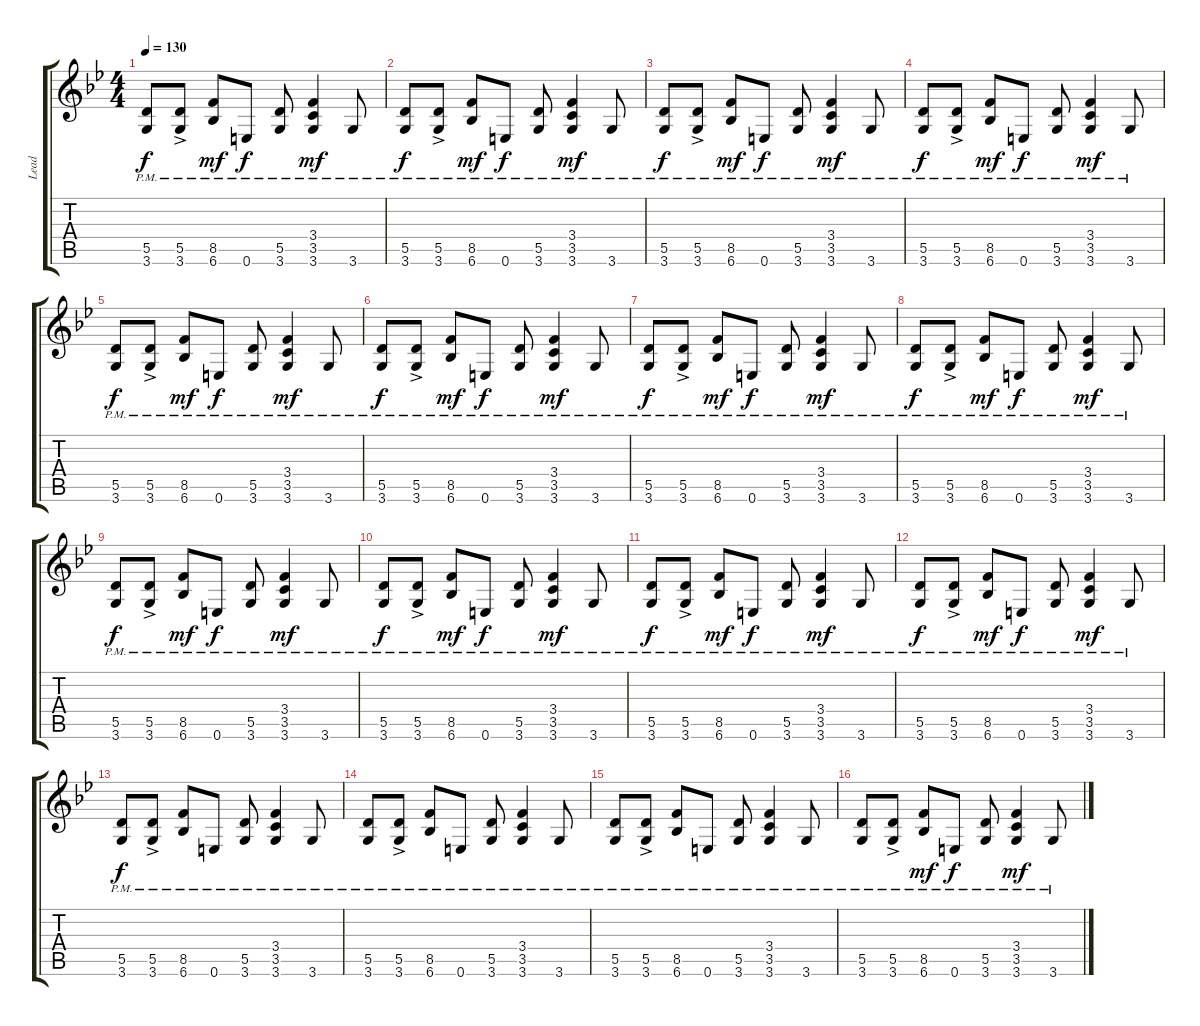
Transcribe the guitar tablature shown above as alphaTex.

\track ("Lead" "Lead") {instrument overdrivenguitar}
\staff {score tabs}
\tuning (E4 B3 G3 D3 A2 E2) {hide}
\ts (4 4)
\tempo 130
\clef g2
\ks gminor
(5.5{pm} 3.6{pm}).8{dy f} (5.5{ac pm} 3.6{ac pm}).8 (8.5{pm} 6.6{pm}).8{dy mf} 0.6{pm}.8{dy f} (5.5{pm} 3.6{pm}).8 (3.4{pm} 3.5{pm} 3.6{pm}).4{dy mf} 3.6{pm}.8 |
(5.5{pm} 3.6{pm}).8{dy f} (5.5{ac pm} 3.6{ac pm}).8 (8.5{pm} 6.6{pm}).8{dy mf} 0.6{pm}.8{dy f} (5.5{pm} 3.6{pm}).8 (3.4{pm} 3.5{pm} 3.6{pm}).4{dy mf} 3.6{pm}.8 |
(5.5{pm} 3.6{pm}).8{dy f} (5.5{ac pm} 3.6{ac pm}).8 (8.5{pm} 6.6{pm}).8{dy mf} 0.6{pm}.8{dy f} (5.5{pm} 3.6{pm}).8 (3.4{pm} 3.5{pm} 3.6{pm}).4{dy mf} 3.6{pm}.8 |
(5.5{pm} 3.6{pm}).8{dy f} (5.5{ac pm} 3.6{ac pm}).8 (8.5{pm} 6.6{pm}).8{dy mf} 0.6{pm}.8{dy f} (5.5{pm} 3.6{pm}).8 (3.4{pm} 3.5{pm} 3.6{pm}).4{dy mf} 3.6{pm}.8 |
(5.5{pm} 3.6{pm}).8{dy f} (5.5{ac pm} 3.6{ac pm}).8 (8.5{pm} 6.6{pm}).8{dy mf} 0.6{pm}.8{dy f} (5.5{pm} 3.6{pm}).8 (3.4{pm} 3.5{pm} 3.6{pm}).4{dy mf} 3.6{pm}.8 |
(5.5{pm} 3.6{pm}).8{dy f} (5.5{ac pm} 3.6{ac pm}).8 (8.5{pm} 6.6{pm}).8{dy mf} 0.6{pm}.8{dy f} (5.5{pm} 3.6{pm}).8 (3.4{pm} 3.5{pm} 3.6{pm}).4{dy mf} 3.6{pm}.8 |
(5.5{pm} 3.6{pm}).8{dy f} (5.5{ac pm} 3.6{ac pm}).8 (8.5{pm} 6.6{pm}).8{dy mf} 0.6{pm}.8{dy f} (5.5{pm} 3.6{pm}).8 (3.4{pm} 3.5{pm} 3.6{pm}).4{dy mf} 3.6{pm}.8 |
(5.5{pm} 3.6{pm}).8{dy f} (5.5{ac pm} 3.6{ac pm}).8 (8.5{pm} 6.6{pm}).8{dy mf} 0.6{pm}.8{dy f} (5.5{pm} 3.6{pm}).8 (3.4{pm} 3.5{pm} 3.6{pm}).4{dy mf} 3.6{pm}.8 |
(5.5{pm} 3.6{pm}).8{dy f} (5.5{ac pm} 3.6{ac pm}).8 (8.5{pm} 6.6{pm}).8{dy mf} 0.6{pm}.8{dy f} (5.5{pm} 3.6{pm}).8 (3.4{pm} 3.5{pm} 3.6{pm}).4{dy mf} 3.6{pm}.8 |
(5.5{pm} 3.6{pm}).8{dy f} (5.5{ac pm} 3.6{ac pm}).8 (8.5{pm} 6.6{pm}).8{dy mf} 0.6{pm}.8{dy f} (5.5{pm} 3.6{pm}).8 (3.4{pm} 3.5{pm} 3.6{pm}).4{dy mf} 3.6{pm}.8 |
(5.5{pm} 3.6{pm}).8{dy f} (5.5{ac pm} 3.6{ac pm}).8 (8.5{pm} 6.6{pm}).8{dy mf} 0.6{pm}.8{dy f} (5.5{pm} 3.6{pm}).8 (3.4{pm} 3.5{pm} 3.6{pm}).4{dy mf} 3.6{pm}.8 |
(5.5{pm} 3.6{pm}).8{dy f} (5.5{ac pm} 3.6{ac pm}).8 (8.5{pm} 6.6{pm}).8{dy mf} 0.6{pm}.8{dy f} (5.5{pm} 3.6{pm}).8 (3.4{pm} 3.5{pm} 3.6{pm}).4{dy mf} 3.6{pm}.8 |
(5.5{pm} 3.6{pm}).8{dy f} (5.5{ac pm} 3.6{ac pm}).8 (8.5{pm} 6.6{pm}).8 0.6{pm}.8 (5.5{pm} 3.6{pm}).8 (3.4{pm} 3.5{pm} 3.6{pm}).4 3.6{pm}.8 |
(5.5{pm} 3.6{pm}).8 (5.5{ac pm} 3.6{ac pm}).8 (8.5{pm} 6.6{pm}).8 0.6{pm}.8 (5.5{pm} 3.6{pm}).8 (3.4{pm} 3.5{pm} 3.6{pm}).4 3.6{pm}.8 |
(5.5{pm} 3.6{pm}).8 (5.5{ac pm} 3.6{ac pm}).8 (8.5{pm} 6.6{pm}).8 0.6{pm}.8 (5.5{pm} 3.6{pm}).8 (3.4{pm} 3.5{pm} 3.6{pm}).4 3.6{pm}.8 |
(5.5{pm} 3.6{pm}).8 (5.5{ac pm} 3.6{ac pm}).8 (8.5{pm} 6.6{pm}).8{dy mf} 0.6{pm}.8{dy f} (5.5{pm} 3.6{pm}).8 (3.4{pm} 3.5{pm} 3.6{pm}).4{dy mf} 3.6{pm}.8
